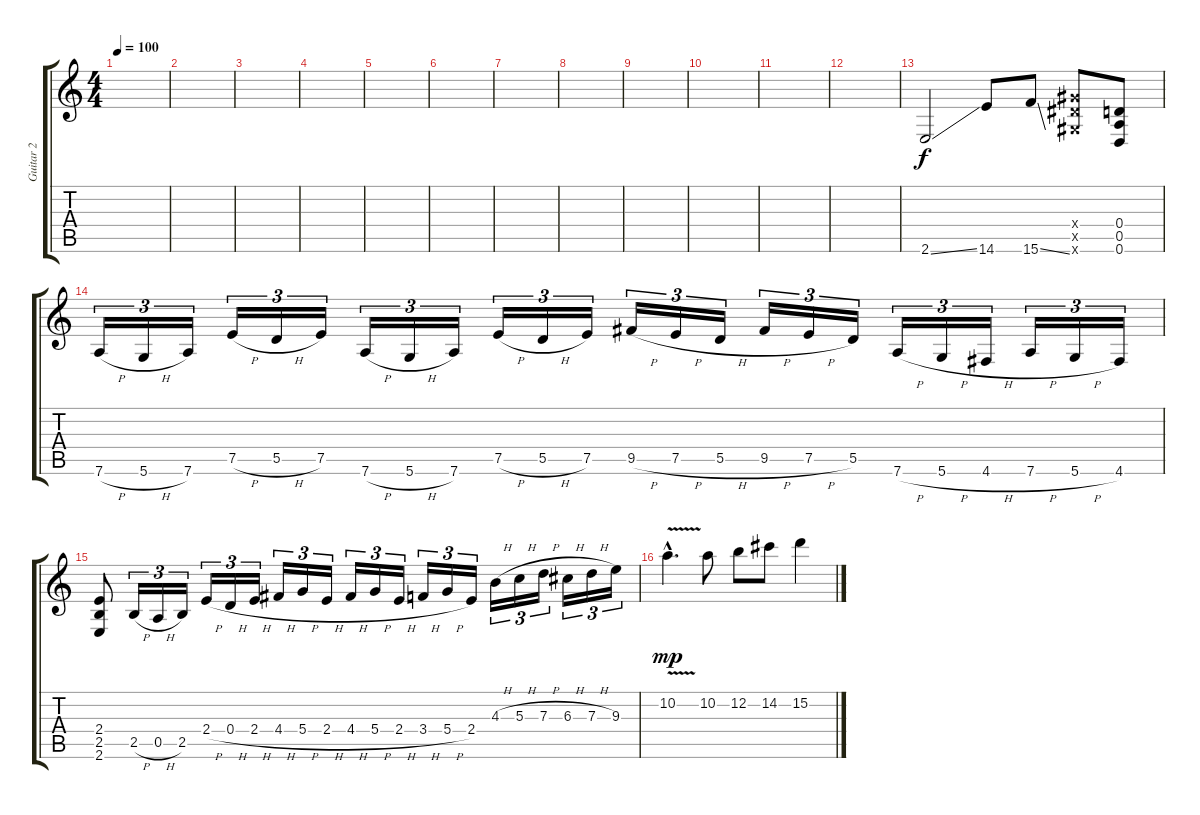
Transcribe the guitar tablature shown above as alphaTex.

\track ("Guitar 2" "Guitar 2") {instrument distortionguitar}
\staff {score tabs}
\tuning (E4 B3 G3 D3 A2 D2) {hide}
\ts (4 4)
\tempo 100
\clef g2
\ks c
|
|
|
|
|
|
|
|
|
|
|
|
2.6{ss}.2 14.6.8 15.6{ss}.8 (6.4{x} 6.5{x} 6.6{x}).8 (0.4 0.5 0.6).8 |
7.6{h}.16{tu (3 2)} 5.6{h}.16{tu (3 2)} 7.6.16{tu (3 2)} 7.5{h}.16{tu (3 2)} 5.5{h}.16{tu (3 2)} 7.5.16{tu (3 2)} 7.6{h}.16{tu (3 2)} 5.6{h}.16{tu (3 2)} 7.6.16{tu (3 2)} 7.5{h}.16{tu (3 2)} 5.5{h}.16{tu (3 2)} 7.5.16{tu (3 2)} 9.5{h}.16{tu (3 2)} 7.5{h}.16{tu (3 2)} 5.5{h}.16{tu (3 2)} 9.5{h}.16{tu (3 2)} 7.5{h}.16{tu (3 2)} 5.5.16{tu (3 2)} 7.6{h}.16{tu (3 2)} 5.6{h}.16{tu (3 2)} 4.6{h}.16{tu (3 2)} 7.6{h}.16{tu (3 2)} 5.6{h}.16{tu (3 2)} 4.6.16{tu (3 2)} |
(2.4 2.5 2.6).8 2.5{h}.16{tu (3 2)} 0.5{h}.16{tu (3 2)} 2.5.16{tu (3 2)} 2.4{h}.16{tu (3 2)} 0.4{h}.16{tu (3 2)} 2.4{h}.16{tu (3 2)} 4.4{h}.16{tu (3 2)} 5.4{h}.16{tu (3 2)} 2.4{h}.16{tu (3 2)} 4.4{h}.16{tu (3 2)} 5.4{h}.16{tu (3 2)} 2.4{h}.16{tu (3 2)} 3.4{h}.16{tu (3 2)} 5.4{h}.16{tu (3 2)} 2.4.16{tu (3 2)} 4.3{h}.16{tu (3 2)} 5.3{h}.16{tu (3 2)} 7.3{h}.16{tu (3 2)} 6.3{h}.16{tu (3 2)} 7.3{h}.16{tu (3 2)} 9.3.16{tu (3 2)} |
10.2{v hac}.4{d dy mp} 10.2.8 12.2.8 14.2.8 15.2.4
